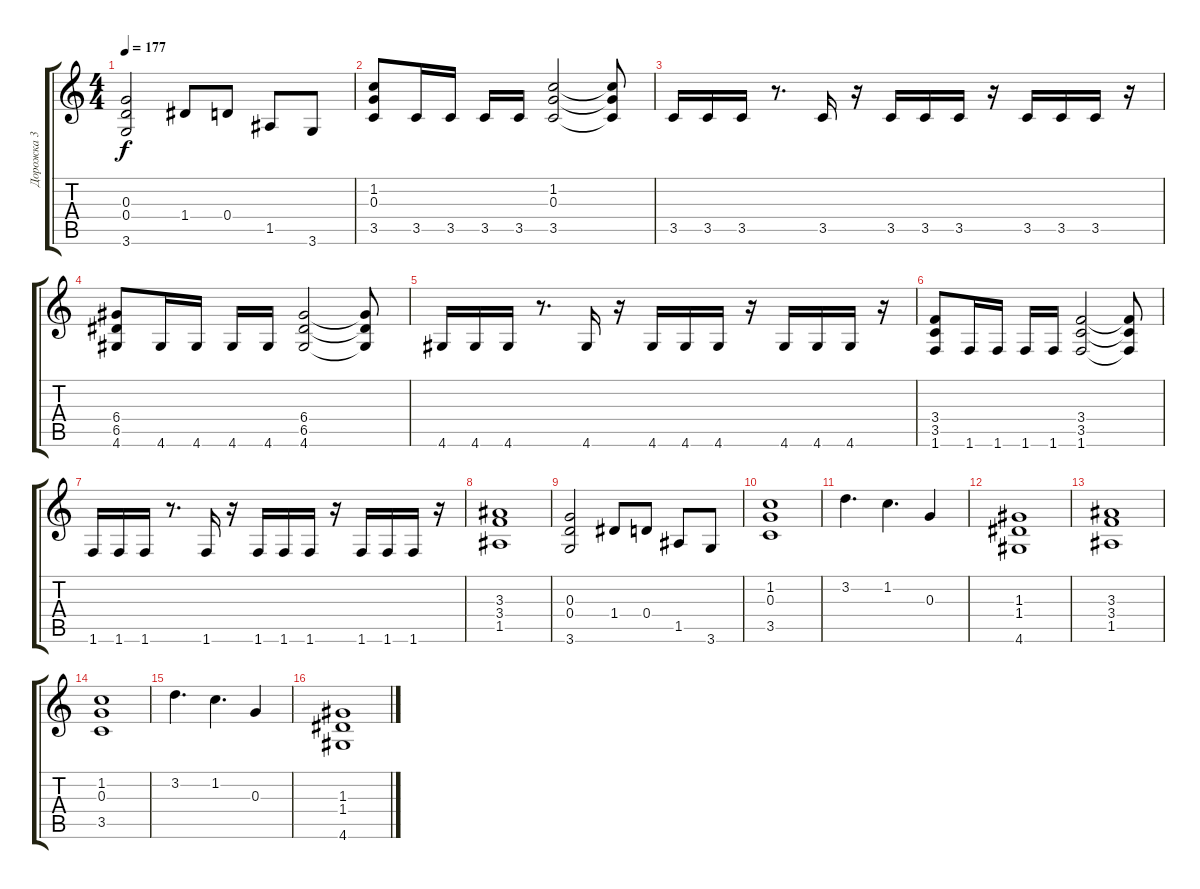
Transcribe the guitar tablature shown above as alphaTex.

\track ("Дорожка 3" "Дорожка 3") {instrument distortionguitar}
\staff {score tabs}
\tuning (E4 B3 G3 D3 A2 E2) {hide}
\ts (4 4)
\tempo 177
\clef g2
\ks c
(0.3 0.4 3.6).2{dy f} 1.4.8 0.4.8 1.5.8 3.6.8 |
(1.2 0.3 3.5).8 3.5.16 3.5.16 3.5.16 3.5.16 (1.2 0.3 3.5).2 (1.2{t} 0.3{t} 3.5{t}).8 |
3.5.16 3.5.16 3.5.16 r.8{d} 3.5.16 r.16 3.5.16 3.5.16 3.5.16 r.16 3.5.16 3.5.16 3.5.16 r.16 |
(6.4 6.5 4.6).8 4.6.16 4.6.16 4.6.16 4.6.16 (6.4 6.5 4.6).2 (6.4{t} 6.5{t} 4.6{t}).8 |
4.6.16 4.6.16 4.6.16 r.8{d} 4.6.16 r.16 4.6.16 4.6.16 4.6.16 r.16 4.6.16 4.6.16 4.6.16 r.16 |
(3.4 3.5 1.6).8 1.6.16 1.6.16 1.6.16 1.6.16 (3.4 3.5 1.6).2 (3.4{t} 3.5{t} 1.6{t}).8 |
1.6.16 1.6.16 1.6.16 r.8{d} 1.6.16 r.16 1.6.16 1.6.16 1.6.16 r.16 1.6.16 1.6.16 1.6.16 r.16 |
(3.3 3.4 1.5).1 |
(0.3 0.4 3.6).2 1.4.8 0.4.8 1.5.8 3.6.8 |
(1.2 0.3 3.5).1 |
3.2.4{d} 1.2.4{d} 0.3.4 |
(1.3 1.4 4.6).1 |
(3.3 3.4 1.5).1 |
(1.2 0.3 3.5).1 |
3.2.4{d} 1.2.4{d} 0.3.4 |
(1.3 1.4 4.6).1
